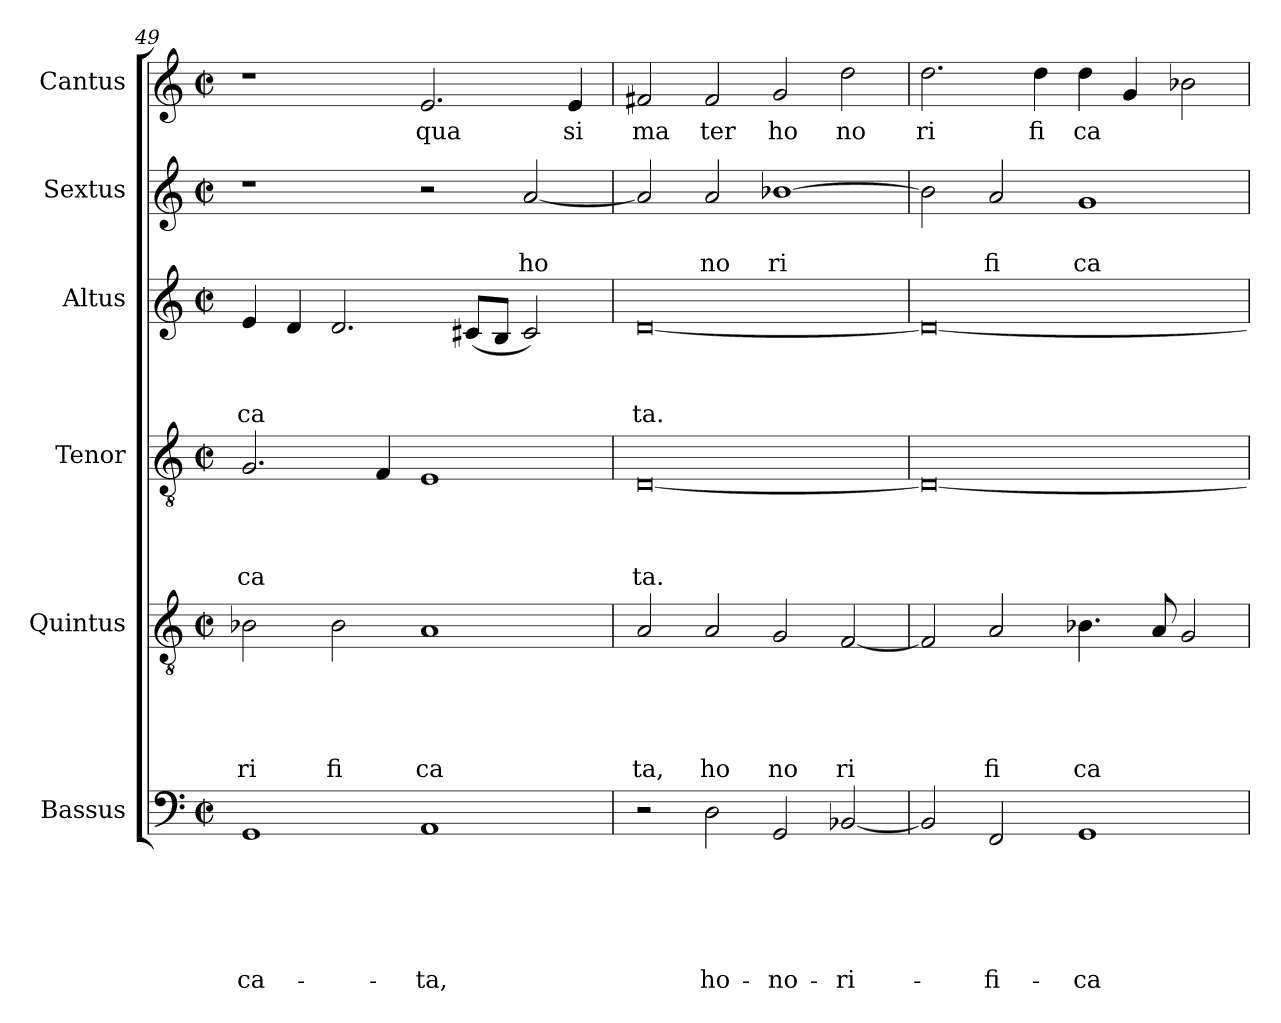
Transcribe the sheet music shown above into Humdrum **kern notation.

**kern	**text	**text	**text	**text	**text	**text	**kern	**text	**text	**text	**text	**text	**kern	**text	**text	**text	**text	**kern	**text	**text	**text	**kern	**text	**text	**kern	**text
*part6	*part6	*part6	*part6	*part6	*part6	*part6	*part5	*part5	*part5	*part5	*part5	*part5	*part4	*part4	*part4	*part4	*part4	*part3	*part3	*part3	*part3	*part2	*part2	*part2	*part1	*part1
*staff6	*staff6	*staff6	*staff6	*staff6	*staff6	*staff6	*staff5	*staff5	*staff5	*staff5	*staff5	*staff5	*staff4	*staff4	*staff4	*staff4	*staff4	*staff3	*staff3	*staff3	*staff3	*staff2	*staff2	*staff2	*staff1	*staff1
*I"Bassus	*	*	*	*	*	*	*I"Quintus	*	*	*	*	*	*I"Tenor	*	*	*	*	*I"Altus	*	*	*	*I"Sextus	*	*	*I"Cantus	*
*clefF4	*	*	*	*	*	*	*clefGv2	*	*	*	*	*	*clefGv2	*	*	*	*	*clefG2	*	*	*	*clefG2	*	*	*clefG2	*
*k[]	*	*	*	*	*	*	*k[]	*	*	*	*	*	*k[]	*	*	*	*	*k[]	*	*	*	*k[]	*	*	*k[]	*
*C:	*	*	*	*	*	*	*C:	*	*	*	*	*	*C:	*	*	*	*	*C:	*	*	*	*C:	*	*	*C:	*
*M2/2	*	*	*	*	*	*	*M2/2	*	*	*	*	*	*M2/2	*	*	*	*	*M2/2	*	*	*	*M2/2	*	*	*M2/2	*
*met(c|)	*	*	*	*	*	*	*met(c|)	*	*	*	*	*	*met(c|)	*	*	*	*	*met(c|)	*	*	*	*met(c|)	*	*	*met(c|)	*
=49	=49	=49	=49	=49	=49	=49	=49	=49	=49	=49	=49	=49	=49	=49	=49	=49	=49	=49	=49	=49	=49	=49	=49	=49	=49	=49
!	!	!	!	!	!	!LO:LY:b	!	!	!	!	!	!LO:LY:b	!	!	!	!	!LO:LY:b	!	!	!	!LO:LY:b	!	!	!	!	!
1GG	.	.	.	.	.	-ca-	2B-X\	.	.	.	.	ri	2.G/	.	.	.	ca	4e/	.	.	ca	1r	.	.	1r	.
.	.	.	.	.	.	.	.	.	.	.	.	.	.	.	.	.	.	4d/	.	.	.	.	.	.	.	.
!	!	!	!	!	!	!	!	!	!	!	!	!LO:LY:b	!	!	!	!	!	!	!	!	!	!	!	!	!	!
.	.	.	.	.	.	.	2B-\	.	.	.	.	fi	.	.	.	.	.	2.d/	.	.	.	.	.	.	.	.
.	.	.	.	.	.	.	.	.	.	.	.	.	4F/	.	.	.	.	.	.	.	.	.	.	.	.	.
!	!	!	!	!	!	!LO:LY:b	!	!	!	!	!	!LO:LY:b	!	!	!	!	!	!	!	!	!	!	!	!	!	!LO:LY:b
1AA	.	.	.	.	.	-ta,	1A	.	.	.	.	ca	1E	.	.	.	.	.	.	.	.	2r	.	.	2.e/	qua
.	.	.	.	.	.	.	.	.	.	.	.	.	.	.	.	.	.	(<8c#X/L	.	.	.	.	.	.	.	.
.	.	.	.	.	.	.	.	.	.	.	.	.	.	.	.	.	.	8B/J	.	.	.	.	.	.	.	.
!	!	!	!	!	!	!	!	!	!	!	!	!	!	!	!	!	!	!	!	!	!	!	!	!LO:LY:b	!	!
.	.	.	.	.	.	.	.	.	.	.	.	.	.	.	.	.	.	2c#/)	.	.	.	[<2a/	.	ho	.	.
!	!	!	!	!	!	!	!	!	!	!	!	!	!	!	!	!	!	!	!	!	!	!	!	!	!	!LO:LY:b
.	.	.	.	.	.	.	.	.	.	.	.	.	.	.	.	.	.	.	.	.	.	.	.	.	4e/	si
=50	=50	=50	=50	=50	=50	=50	=50	=50	=50	=50	=50	=50	=50	=50	=50	=50	=50	=50	=50	=50	=50	=50	=50	=50	=50	=50
!	!	!	!	!	!	!	!	!	!	!	!	!LO:LY:b	!	!	!	!	!LO:LY:b	!	!	!	!LO:LY:b	!	!	!	!	!LO:LY:b
2r	.	.	.	.	.	.	2A/	.	.	.	.	ta,	[<0D	.	.	.	ta.	[<0d	.	.	ta.	2a/]	.	.	2f#X/	ma
!	!	!	!	!	!	!LO:LY:b	!	!	!	!	!	!LO:LY:b	!	!	!	!	!	!	!	!	!	!	!	!LO:LY:b	!	!LO:LY:b
2D\	.	.	.	.	.	ho-	2A/	.	.	.	.	ho	.	.	.	.	.	.	.	.	.	2a/	.	no	2f#/	ter
!	!	!	!	!	!	!LO:LY:b	!	!	!	!	!	!LO:LY:b	!	!	!	!	!	!	!	!	!	!	!	!LO:LY:b	!	!LO:LY:b
2GG/	.	.	.	.	.	-no-	2G/	.	.	.	.	no	.	.	.	.	.	.	.	.	.	[>1b-X	.	ri	2g/	ho
!	!	!	!	!	!	!LO:LY:b	!	!	!	!	!	!LO:LY:b	!	!	!	!	!	!	!	!	!	!	!	!	!	!LO:LY:b
[<2BB-X/	.	.	.	.	.	-ri-	[<2F/	.	.	.	.	ri	.	.	.	.	.	.	.	.	.	.	.	.	2dd\	no
=51	=51	=51	=51	=51	=51	=51	=51	=51	=51	=51	=51	=51	=51	=51	=51	=51	=51	=51	=51	=51	=51	=51	=51	=51	=51	=51
!	!	!	!	!	!	!	!	!	!	!	!	!	!	!	!	!	!	!	!	!	!	!	!	!	!	!LO:LY:b
2BB-/]	.	.	.	.	.	.	2F/]	.	.	.	.	.	0D_	.	.	.	.	0d_	.	.	.	2b-\]	.	.	2.dd\	ri
!	!	!	!	!	!	!LO:LY:b	!	!	!	!	!	!LO:LY:b	!	!	!	!	!	!	!	!	!	!	!	!LO:LY:b	!	!
2FF/	.	.	.	.	.	-fi-	2A/	.	.	.	.	fi	.	.	.	.	.	.	.	.	.	2a/	.	fi	.	.
!	!	!	!	!	!	!	!	!	!	!	!	!	!	!	!	!	!	!	!	!	!	!	!	!	!	!LO:LY:b
.	.	.	.	.	.	.	.	.	.	.	.	.	.	.	.	.	.	.	.	.	.	.	.	.	4dd\	fi
!	!	!	!	!	!	!LO:LY:b	!	!	!	!	!	!LO:LY:b	!	!	!	!	!	!	!	!	!	!	!	!LO:LY:b	!	!LO:LY:b
1GG	.	.	.	.	.	-ca-	4.B-X\	.	.	.	.	ca	.	.	.	.	.	.	.	.	.	1g	.	ca	4dd\	ca
.	.	.	.	.	.	.	.	.	.	.	.	.	.	.	.	.	.	.	.	.	.	.	.	.	4g/	.
.	.	.	.	.	.	.	8A/	.	.	.	.	.	.	.	.	.	.	.	.	.	.	.	.	.	.	.
.	.	.	.	.	.	.	2G/	.	.	.	.	.	.	.	.	.	.	.	.	.	.	.	.	.	2b-X\	.
=	=	=	=	=	=	=	=	=	=	=	=	=	=	=	=	=	=	=	=	=	=	=	=	=	=	=
*-	*-	*-	*-	*-	*-	*-	*-	*-	*-	*-	*-	*-	*-	*-	*-	*-	*-	*-	*-	*-	*-	*-	*-	*-	*-	*-
